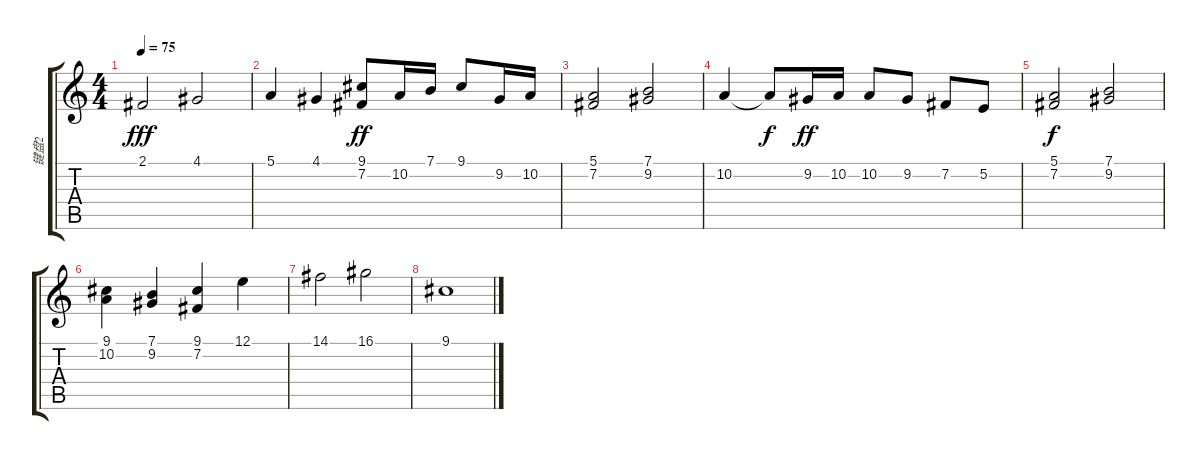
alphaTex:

\track ("键盘2" "键盘2") {instrument fx5brightness}
\staff {score tabs}
\tuning (E4 B3 G3 D3 A2 E2) {hide}
\ts (4 4)
\tempo 75
\clef g2
\ks c
2.1.2{dy fff} 4.1.2 |
5.1.4 4.1.4 (9.1 7.2).8{dy ff} 10.2.16 7.1.16 9.1.8 9.2.16 10.2.16 |
(5.1 7.2).2 (7.1 9.2).2 |
10.2.4 10.2{t}.8{dy f} 9.2.16{dy ff} 10.2.16 10.2.8 9.2.8 7.2.8 5.2.8 |
(5.1 7.2).2{dy f} (7.1 9.2).2 |
(9.1 10.2).4 (7.1 9.2).4 (9.1 7.2).4 12.1.4 |
14.1.2 16.1.2 |
9.1.1
